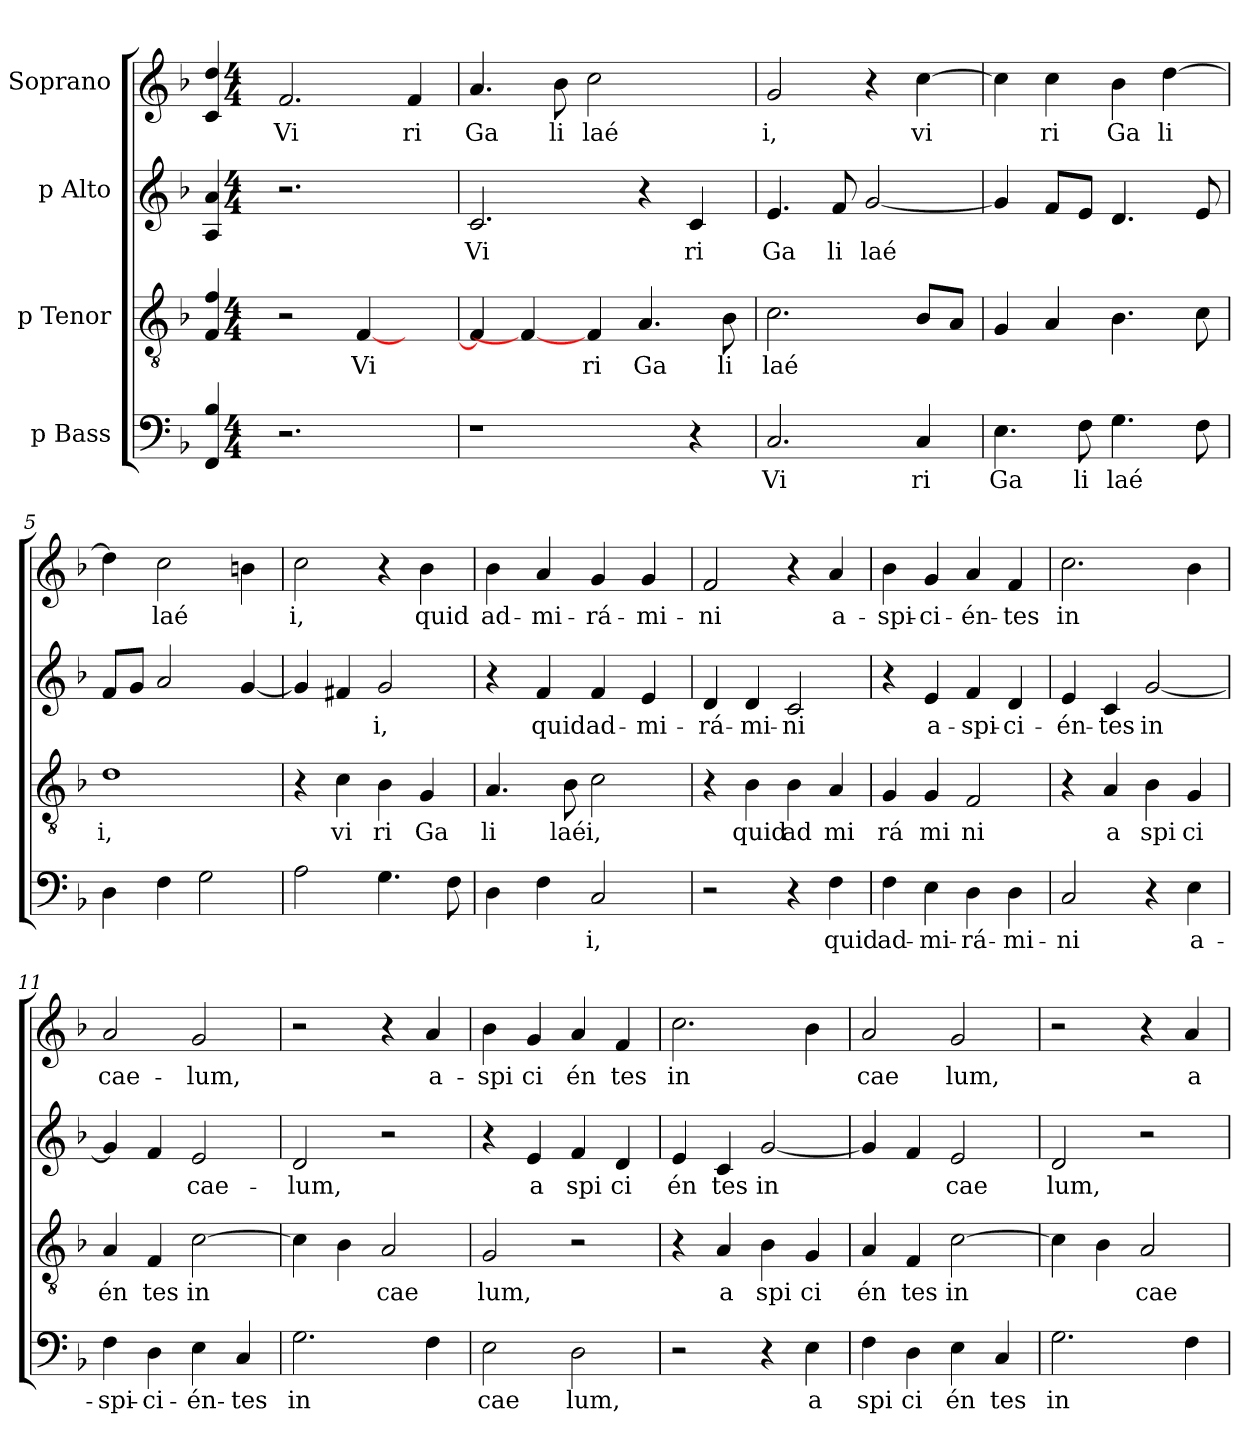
**kern	**text	**kern	**text	**kern	**text	**kern	**text
*part4	*part4	*part3	*part3	*part2	*part2	*part1	*part1
*staff4	*staff4	*staff3	*staff3	*staff2	*staff2	*staff1	*staff1
*I"p Bass	*	*I"p Tenor	*	*I"p Alto	*	*I"Soprano	*
!!LO:PB:g=z
*stria5	*	*stria5	*	*stria5	*	*stria5	*
*clefF4	*	*clefGv2	*	*clefG2	*	*clefG2	*
*k[b-]	*	*k[b-]	*	*k[b-]	*	*k[b-]	*
*F:	*	*F:	*	*F:	*	*F:	*
=1	=1	=1	=1	=1	=1	=1	=1
4B-/ 4FF/	.	4f/ 4F/	.	4a/ 4A/	.	4dd/ 4c/	.
*M4/4	*	*M4/4	*	*M4/4	*	*M4/4	*
*met(c)	*	*met(c)	*	*met(c)	*	*met(c)	*
!	!	!	!	!	!	!	!LO:LY:b:cj
2.r	.	2r	.	2.r	.	2.f/	Vi
!	!	!	!LO:LY:b:cj	!	!	!	!
.	.	[<4F/	Vi	.	.	.	.
!	!	!	!	!	!	!	!LO:LY:b:cj
4ryy	.	4ryy	.	4ryy	.	4f/	ri
=2	=2	=2	=2	=2	=2	=2	=2
!	!	!	!	!	!LO:LY:b:cj	!	!LO:LY:b:cj
1r	.	4F/]	.	2.c/	Vi	4.a/	Ga
.	.	4F/_	.	.	.	.	.
!	!	!	!	!	!	!	!LO:LY:b:cj
.	.	.	.	.	.	8b-\	li
!	!	!	!LO:LY:b:cj	!	!	!	!LO:LY:b:cj
.	.	4F/	ri	.	.	2cc\	laé
!	!	!	!LO:LY:b:cj	!	!	!	!
.	.	4.A/	Ga	4r	.	.	.
!	!	!	!	!	!LO:LY:b:cj	!	!
4r	.	.	.	4c/	ri	4ryy	.
!	!	!	!LO:LY:b:cj	!	!	!	!
.	.	8B-\	li	.	.	.	.
=3	=3	=3	=3	=3	=3	=3	=3
!	!LO:LY:b:cj	!	!LO:LY:b	!	!LO:LY:b:cj	!	!LO:LY:b:cj
2.C/	Vi	2.c\	laé	4.e/	Ga	2g/	i,
!	!	!	!	!	!LO:LY:b:cj	!	!
.	.	.	.	8f/	li	.	.
!	!	!	!	!	!LO:LY:b	!	!
.	.	.	.	[<2g/	laé	4r	.
!	!LO:LY:b:cj	!	!	!	!	!	!LO:LY:b:cj
4C/	ri	8B-/L	.	.	.	[>4cc\	vi
.	.	8A/J	.	.	.	.	.
=4	=4	=4	=4	=4	=4	=4	=4
!	!LO:LY:b:cj	!	!	!	!	!	!
4.E\	Ga	4G/	.	4g/]	.	4cc\]	.
!	!	!	!	!	!	!	!LO:LY:b:cj
.	.	4A/	.	8f/L	.	4cc\	ri
!	!LO:LY:b:cj	!	!	!	!	!	!
8F\	li	.	.	8e/J	.	.	.
!	!LO:LY:b	!	!	!	!	!	!LO:LY:b:cj
4.G\	laé	4.B-\	.	4.d/	.	4b-\	Ga
!	!	!	!	!	!	!	!LO:LY:b:cj
.	.	.	.	.	.	[>4dd\	li
8F\	.	8c\	.	8e/	.	.	.
=5	=5	=5	=5	=5	=5	=5	=5
!	!	!	!LO:LY:b:cj	!	!	!	!
4D\	.	1d	i,	8f/L	.	4dd\]	.
.	.	.	.	8g/J	.	.	.
!	!	!	!	!	!	!	!LO:LY:b
4F\	.	.	.	2a/	.	2cc\	laé
2G\	.	.	.	.	.	.	.
.	.	.	.	[<4g/	.	4bn\	.
=6	=6	=6	=6	=6	=6	=6	=6
!	!	!	!	!	!	!	!LO:LY:b:cj
2A\	.	4r	.	4g/]	.	2cc\	i,
!	!	!	!LO:LY:b:cj	!	!	!	!
.	.	4c\	vi	4f#X/	.	.	.
!	!	!	!LO:LY:b:cj	!	!LO:LY:b:cj	!	!
4.G\	.	4B-\	ri	2g/	i,	4r	.
!	!	!	!LO:LY:b:cj	!	!	!	!LO:LY:b:cj
.	.	4G/	Ga	.	.	4b-\	quid
8F\	.	.	.	.	.	.	.
!!LO:LB:g=z
=7	=7	=7	=7	=7	=7	=7	=7
!	!	!	!LO:LY:b:cj	!	!	!	!LO:LY:b:cj
*^	*	*	*	*	*	*	*
4D\	8..ryy	.	4.A/	li	4r	.	4b-\	ad-
.	2ryy	.	.	.	.	.	.	.
!	!	!	!	!	!	!LO:LY:b:cj	!	!LO:LY:b:cj
4F\	.	.	.	.	4f/	quid	4a/	-mi-
!	!	!	!	!LO:LY:b:cj	!	!	!	!
.	.	.	8B-\	laé	.	.	.	.
!	!	!LO:LY:b:cj	!	!LO:LY:b:cj	!	!LO:LY:b:cj	!	!LO:LY:b:cj
2C/	.	i,	2c\	i,	4f/	ad-	4g/	-rá-
.	4ryy	.	.	.	.	.	.	.
!	!	!	!	!	!	!LO:LY:b:cj	!	!LO:LY:b:cj
.	.	.	.	.	4e/	-mi-	4g/	-mi-
.	32ryy	.	.	.	.	.	.	.
=8	=8	=8	=8	=8	=8	=8	=8	=8
!	!	!	!	!	!	!LO:LY:b:cj	!	!LO:LY:b:cj
*v	*v	*	*	*	*	*	*	*
2r	.	4r	.	4d/	-rá-	2f/	-ni
!	!	!	!LO:LY:b:cj	!	!LO:LY:b:cj	!	!
.	.	4B-\	quid	4d/	-mi-	.	.
!	!	!	!LO:LY:b:cj	!	!LO:LY:b:cj	!	!
4r	.	4B-\	ad	2c/	-ni	4r	.
!	!LO:LY:b:cj	!	!LO:LY:b:cj	!	!	!	!LO:LY:b:cj
4F\	quid	4A/	mi	.	.	4a/	a-
=9	=9	=9	=9	=9	=9	=9	=9
!	!LO:LY:b:cj	!	!LO:LY:b:cj	!	!	!	!LO:LY:b:cj
4F\	ad-	4G/	rá	4r	.	4b-\	-spi-
!	!LO:LY:b:cj	!	!LO:LY:b:cj	!	!LO:LY:b:cj	!	!LO:LY:b:cj
4E\	-mi-	4G/	mi	4e/	a-	4g/	-ci-
!	!LO:LY:b:cj	!	!LO:LY:b:cj	!	!LO:LY:b:cj	!	!LO:LY:b:cj
4D\	-rá-	2F/	ni	4f/	-spi-	4a/	-én-
!	!LO:LY:b:cj	!	!	!	!LO:LY:b:cj	!	!LO:LY:b:cj
4D\	-mi-	.	.	4d/	-ci-	4f/	-tes
=10	=10	=10	=10	=10	=10	=10	=10
!	!LO:LY:b:cj	!	!	!	!LO:LY:b:cj	!	!LO:LY:b:cj
2C/	-ni	4r	.	4e/	-én-	2.cc\	in
!	!	!	!LO:LY:b:cj	!	!LO:LY:b:cj	!	!
.	.	4A/	a	4c/	-tes	.	.
!	!	!	!LO:LY:b:cj	!	!LO:LY:b:cj	!	!
4r	.	4B-\	spi	[<2g/	in	.	.
!	!LO:LY:b:cj	!	!LO:LY:b:cj	!	!	!	!
4E\	a-	4G/	ci	.	.	4b-\	.
=11	=11	=11	=11	=11	=11	=11	=11
!	!LO:LY:b:cj	!	!LO:LY:b:cj	!	!	!	!LO:LY:b:cj
4F\	-spi-	4A/	én	4g/]	.	2a/	cae-
!	!LO:LY:b:cj	!	!LO:LY:b:cj	!	!	!	!
4D\	-ci-	4F/	tes	4f/	.	.	.
!	!LO:LY:b:cj	!	!LO:LY:b:cj	!	!LO:LY:b:cj	!	!LO:LY:b:cj
4E\	-én-	[>2c\	in	2e/	cae-	2g/	-lum,
!	!LO:LY:b:cj	!	!	!	!	!	!
4C/	-tes	.	.	.	.	.	.
=12	=12	=12	=12	=12	=12	=12	=12
!	!LO:LY:b:cj	!	!	!	!LO:LY:b:cj	!	!
2.G\	in	4c\]	.	2d/	-lum,	2r	.
.	.	4B-\	.	.	.	.	.
!	!	!	!LO:LY:b:cj	!	!	!	!
.	.	2A/	cae	2r	.	4r	.
!	!	!	!	!	!	!	!LO:LY:b:cj
4F\	.	.	.	.	.	4a/	a-
!!LO:LB:g=z
=13	=13	=13	=13	=13	=13	=13	=13
!	!LO:LY:b:cj	!	!LO:LY:b:cj	!	!	!	!LO:LY:b:cj
2E\	cae	2G/	lum,	4r	.	4b-\	-spi
!	!	!	!	!	!LO:LY:b:cj	!	!LO:LY:b:cj
.	.	.	.	4e/	a	4g/	ci
!	!LO:LY:b:cj	!	!	!	!LO:LY:b:cj	!	!LO:LY:b:cj
2D\	lum,	2r	.	4f/	spi	4a/	én
!	!	!	!	!	!LO:LY:b:cj	!	!LO:LY:b:cj
.	.	.	.	4d/	ci	4f/	tes
=14	=14	=14	=14	=14	=14	=14	=14
!	!	!	!	!	!LO:LY:b:cj	!	!LO:LY:b:cj
2r	.	4r	.	4e/	én	2.cc\	in
!	!	!	!LO:LY:b:cj	!	!LO:LY:b:cj	!	!
.	.	4A/	a	4c/	tes	.	.
!	!	!	!LO:LY:b:cj	!	!LO:LY:b:cj	!	!
4r	.	4B-\	spi	[<2g/	in	.	.
!	!LO:LY:b:cj	!	!LO:LY:b:cj	!	!	!	!
4E\	a	4G/	ci	.	.	4b-\	.
=15	=15	=15	=15	=15	=15	=15	=15
!	!LO:LY:b:cj	!	!LO:LY:b:cj	!	!	!	!LO:LY:b:cj
4F\	spi	4A/	én	4g/]	.	2a/	cae
!	!LO:LY:b:cj	!	!LO:LY:b:cj	!	!	!	!
4D\	ci	4F/	tes	4f/	.	.	.
!	!LO:LY:b:cj	!	!LO:LY:b:cj	!	!LO:LY:b:cj	!	!LO:LY:b:cj
4E\	én	[>2c\	in	2e/	cae	2g/	lum,
!	!LO:LY:b:cj	!	!	!	!	!	!
4C/	tes	.	.	.	.	.	.
=16	=16	=16	=16	=16	=16	=16	=16
!	!LO:LY:b:cj	!	!	!	!LO:LY:b:cj	!	!
2.G\	in	4c\]	.	2d/	lum,	2r	.
.	.	4B-\	.	.	.	.	.
!	!	!	!LO:LY:b:cj	!	!	!	!
.	.	2A/	cae	2r	.	4r	.
!	!	!	!	!	!	!	!LO:LY:b:cj
4F\	.	.	.	.	.	4a/	a
=	=	=	=	=	=	=	=
*-	*-	*-	*-	*-	*-	*-	*-
